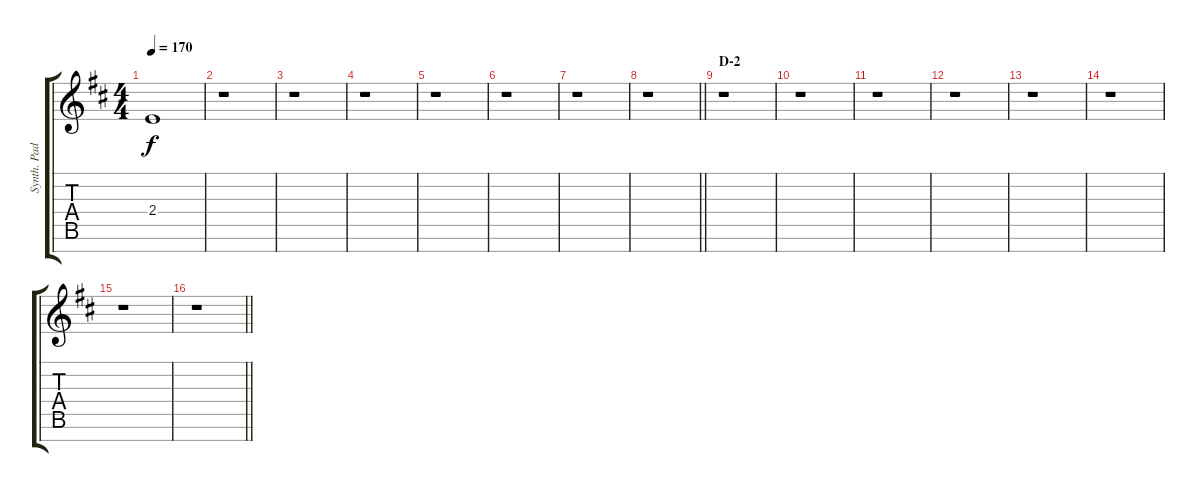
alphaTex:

\track ("Synth. Pad" "Synth. Pad") {instrument pad2warm}
\staff {score tabs}
\tuning (E5 B4 G4 D4 A3 E3 B2) {hide}
\ts (4 4)
\tempo 170
\clef g2
\ks d
2.4.1{dy f} |
r.1 |
r.1 |
r.1 |
r.1 |
r.1 |
r.1 |
\barLineRight lightlight
r.1 |
\section ("" "D-2")
r.1 |
r.1 |
r.1 |
r.1 |
r.1 |
r.1 |
r.1 |
\barLineRight lightlight
r.1
